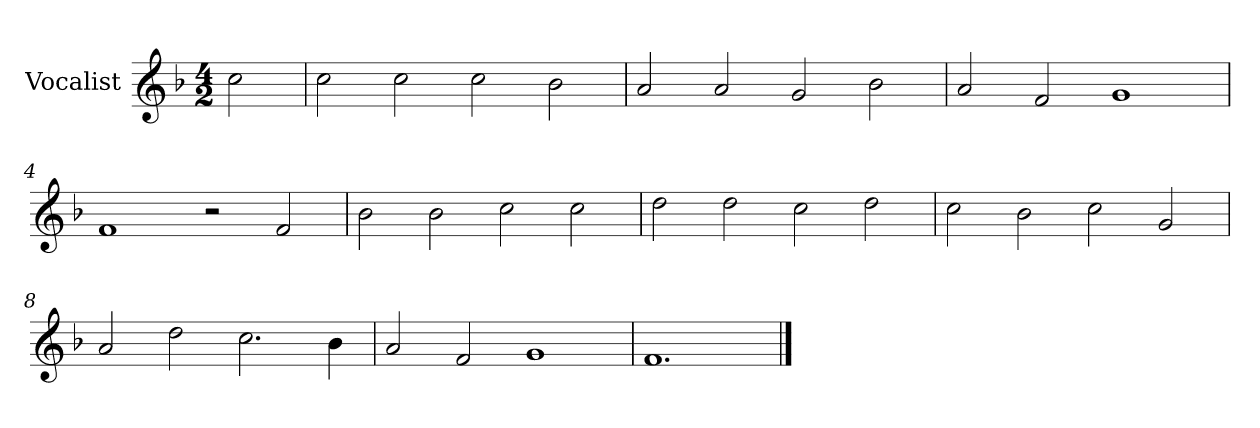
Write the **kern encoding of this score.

**kern
*part1
*staff1
*I"Vocalist
*k[b-]
*F:
*M4/2
=
2cc
=1
2cc
2cc
2cc
2b-
=2
2a
2a
2g
2b-
=3
2a
2f
1g
=4
1f
2r
2f
=5
2b-
2b-
2cc
2cc
=6
2dd
2dd
2cc
2dd
=7
2cc
2b-
2cc
2g
=8
2a
2dd
2.cc
4b-
=9
2a
2f
1g
=10
1.f
==
*-
